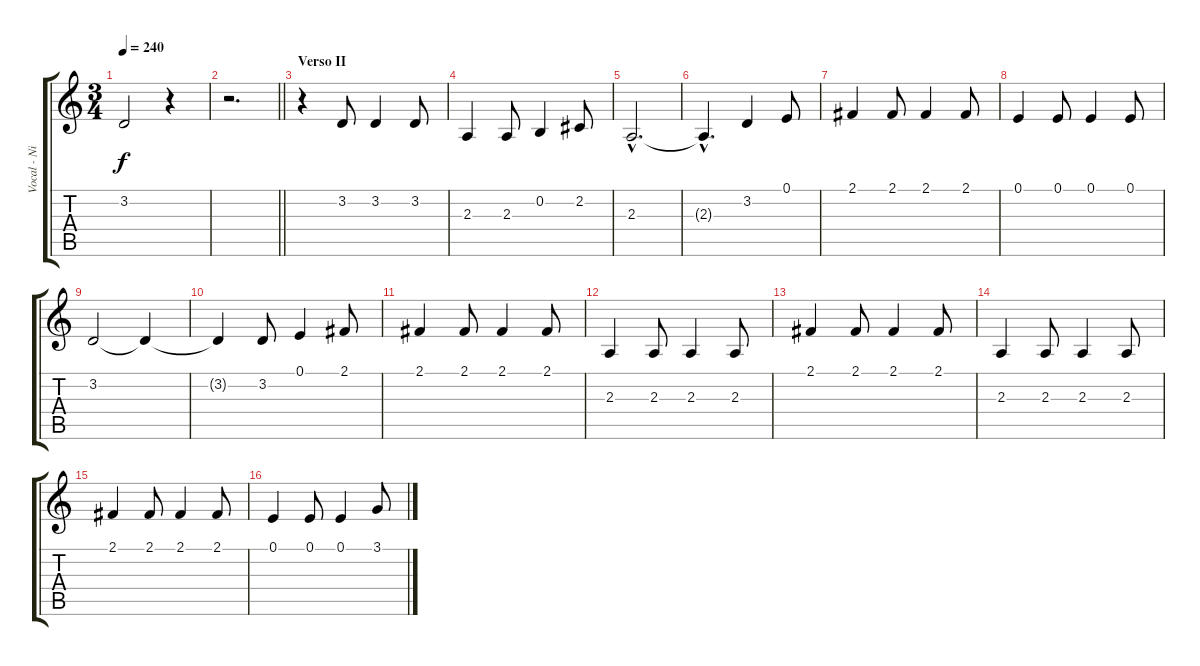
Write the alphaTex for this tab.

\track ("Vocal - Nikola" "Vocal - Ni") {instrument flute}
\staff {score tabs}
\tuning (E4 B3 G3 D3 A2 E2) {hide}
\ts (3 4)
\tempo 240
\clef g2
\ks c
3.2{t}.2{dy f} r.4 |
\barLineRight lightlight
r.2{d} |
\section ("" "Verso II")
r.4 3.2.8 3.2.4 3.2.8 |
2.3.4 2.3.8 0.2.4 2.2.8 |
2.3{hac}.2{d} |
2.3{hac t}.4{d} 3.2.4 0.1.8 |
2.1.4 2.1.8 2.1.4 2.1.8 |
0.1.4 0.1.8 0.1.4 0.1.8 |
3.2.2 3.2{t}.4 |
3.2{t}.4 3.2.8 0.1.4 2.1.8 |
2.1.4 2.1.8 2.1.4 2.1.8 |
2.3.4 2.3.8 2.3.4 2.3.8 |
2.1.4 2.1.8 2.1.4 2.1.8 |
2.3.4 2.3.8 2.3.4 2.3.8 |
2.1.4 2.1.8 2.1.4 2.1.8 |
0.1.4 0.1.8 0.1.4 3.1.8
